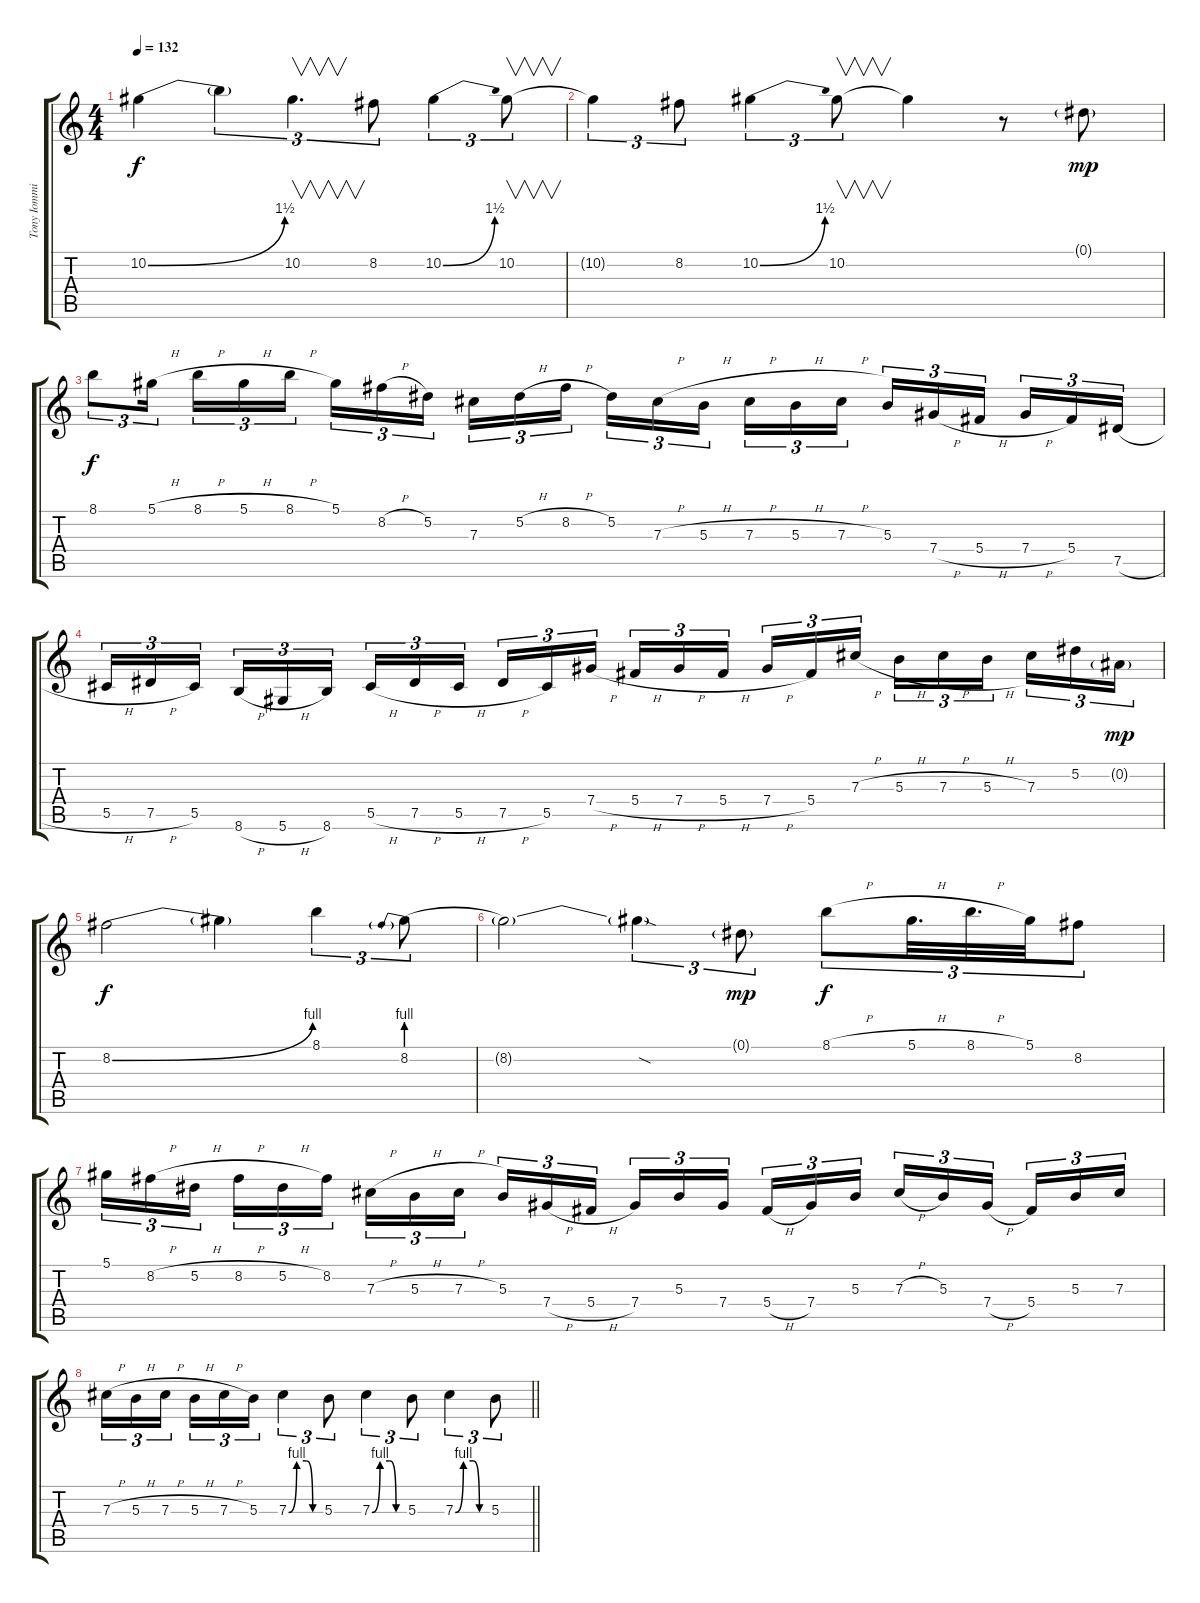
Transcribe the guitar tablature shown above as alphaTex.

\track ("Tony Iommi - Lead" "Tony Iommi") {instrument distortionguitar}
\staff {score tabs}
\tuning (Eb4 Bb3 Gb3 Db3 Ab2 Eb2) {hide}
\ts (4 4)
\tempo 132
\clef g2
\ks c
10.2{be (bend 0 0 60 6)}.4{dy f} 10.2{t}.4{tu (3 2)} 10.2.4{v d tu (3 2)} 8.2.8{tu (3 2)} 10.2{be (bend 0 0 60 6)}.4{tu (3 2)} 10.2.8{v tu (3 2)} |
10.2{t}.4{tu (3 2)} 8.2.8{tu (3 2)} 10.2{be (bend 0 0 60 6)}.4{tu (3 2)} 10.2.8{v tu (3 2)} 10.2{t}.4 r.8 0.1{g}.8{dy mp} |
8.1.8{tu (3 2) dy f} 5.1{h}.16{tu (3 2) beam splitsecondary} 8.1{h}.16{tu (3 2)} 5.1{h}.16{tu (3 2)} 8.1{h}.16{tu (3 2)} 5.1.16{tu (3 2)} 8.2{h}.16{tu (3 2)} 5.2.16{tu (3 2) beam splitsecondary} 7.3.16{tu (3 2)} 5.2{h}.16{tu (3 2)} 8.2{h}.16{tu (3 2)} 5.2.16{tu (3 2)} 7.3{h}.16{tu (3 2)} 5.3{h}.16{tu (3 2) beam splitsecondary} 7.3{h}.16{tu (3 2)} 5.3{h}.16{tu (3 2)} 7.3{h}.16{tu (3 2)} 5.3.16{tu (3 2)} 7.4{h}.16{tu (3 2)} 5.4{h}.16{tu (3 2) beam splitsecondary} 7.4{h}.16{tu (3 2)} 5.4.16{tu (3 2)} 7.5{h}.16{tu (3 2)} |
5.5{h}.16{tu (3 2)} 7.5{h}.16{tu (3 2)} 5.5.16{tu (3 2) beam splitsecondary} 8.6{h}.16{tu (3 2)} 5.6{h}.16{tu (3 2)} 8.6.16{tu (3 2)} 5.5{h}.16{tu (3 2)} 7.5{h}.16{tu (3 2)} 5.5{h}.16{tu (3 2) beam splitsecondary} 7.5{h}.16{tu (3 2)} 5.5.16{tu (3 2)} 7.4{h}.16{tu (3 2)} 5.4{h}.16{tu (3 2)} 7.4{h}.16{tu (3 2)} 5.4{h}.16{tu (3 2) beam splitsecondary} 7.4{h}.16{tu (3 2)} 5.4.16{tu (3 2)} 7.3{h}.16{tu (3 2)} 5.3{h}.16{tu (3 2)} 7.3{h}.16{tu (3 2)} 5.3{h}.16{tu (3 2) beam splitsecondary} 7.3.16{tu (3 2)} 5.2.16{tu (3 2)} 0.2{g}.16{tu (3 2) dy mp} |
8.2{be (bend 0 0 60 4)}.2{dy f} 8.2{t}.4 8.1.4{tu (3 2)} 8.2{be (prebend 0 4 60 4)}.8{tu (3 2)} |
8.2{t}.2 8.2{sod t}.4{tu (3 2)} 0.1{g}.8{tu (3 2) dy mp} 8.1{h}.8{tu (3 2) dy f} 5.1{h}.32{d tu (3 2)} 8.1{h}.32{d tu (3 2)} 5.1.32{tu (3 2)} 8.2.8{tu (3 2)} |
5.1.16{tu (3 2)} 8.2{h}.16{tu (3 2)} 5.2{h}.16{tu (3 2) beam splitsecondary} 8.2{h}.16{tu (3 2)} 5.2{h}.16{tu (3 2)} 8.2.16{tu (3 2)} 7.3{h}.16{tu (3 2)} 5.3{h}.16{tu (3 2)} 7.3{h}.16{tu (3 2) beam splitsecondary} 5.3.16{tu (3 2)} 7.4{h}.16{tu (3 2)} 5.4{h}.16{tu (3 2)} 7.4.16{tu (3 2)} 5.3.16{tu (3 2)} 7.4.16{tu (3 2) beam splitsecondary} 5.4{h}.16{tu (3 2)} 7.4.16{tu (3 2)} 5.3.16{tu (3 2)} 7.3{h}.16{tu (3 2)} 5.3.16{tu (3 2)} 7.4{h}.16{tu (3 2) beam splitsecondary} 5.4.16{tu (3 2)} 5.3.16{tu (3 2)} 7.3.16{tu (3 2)} |
\barLineRight lightlight
7.3{h}.16{tu (3 2)} 5.3{h}.16{tu (3 2)} 7.3{h}.16{tu (3 2) beam splitsecondary} 5.3{h}.16{tu (3 2)} 7.3{h}.16{tu (3 2)} 5.3.16{tu (3 2)} 7.3{be (custom 0 0 15 4 33 4 45 0 60 0)}.4{tu (3 2)} 5.3.8{tu (3 2)} 7.3{be (custom 0 0 15 4 33 4 45 0 60 0)}.4{tu (3 2)} 5.3.8{tu (3 2)} 7.3{be (custom 0 0 15 4 33 4 45 0 60 0)}.4{tu (3 2)} 5.3.8{tu (3 2)}
